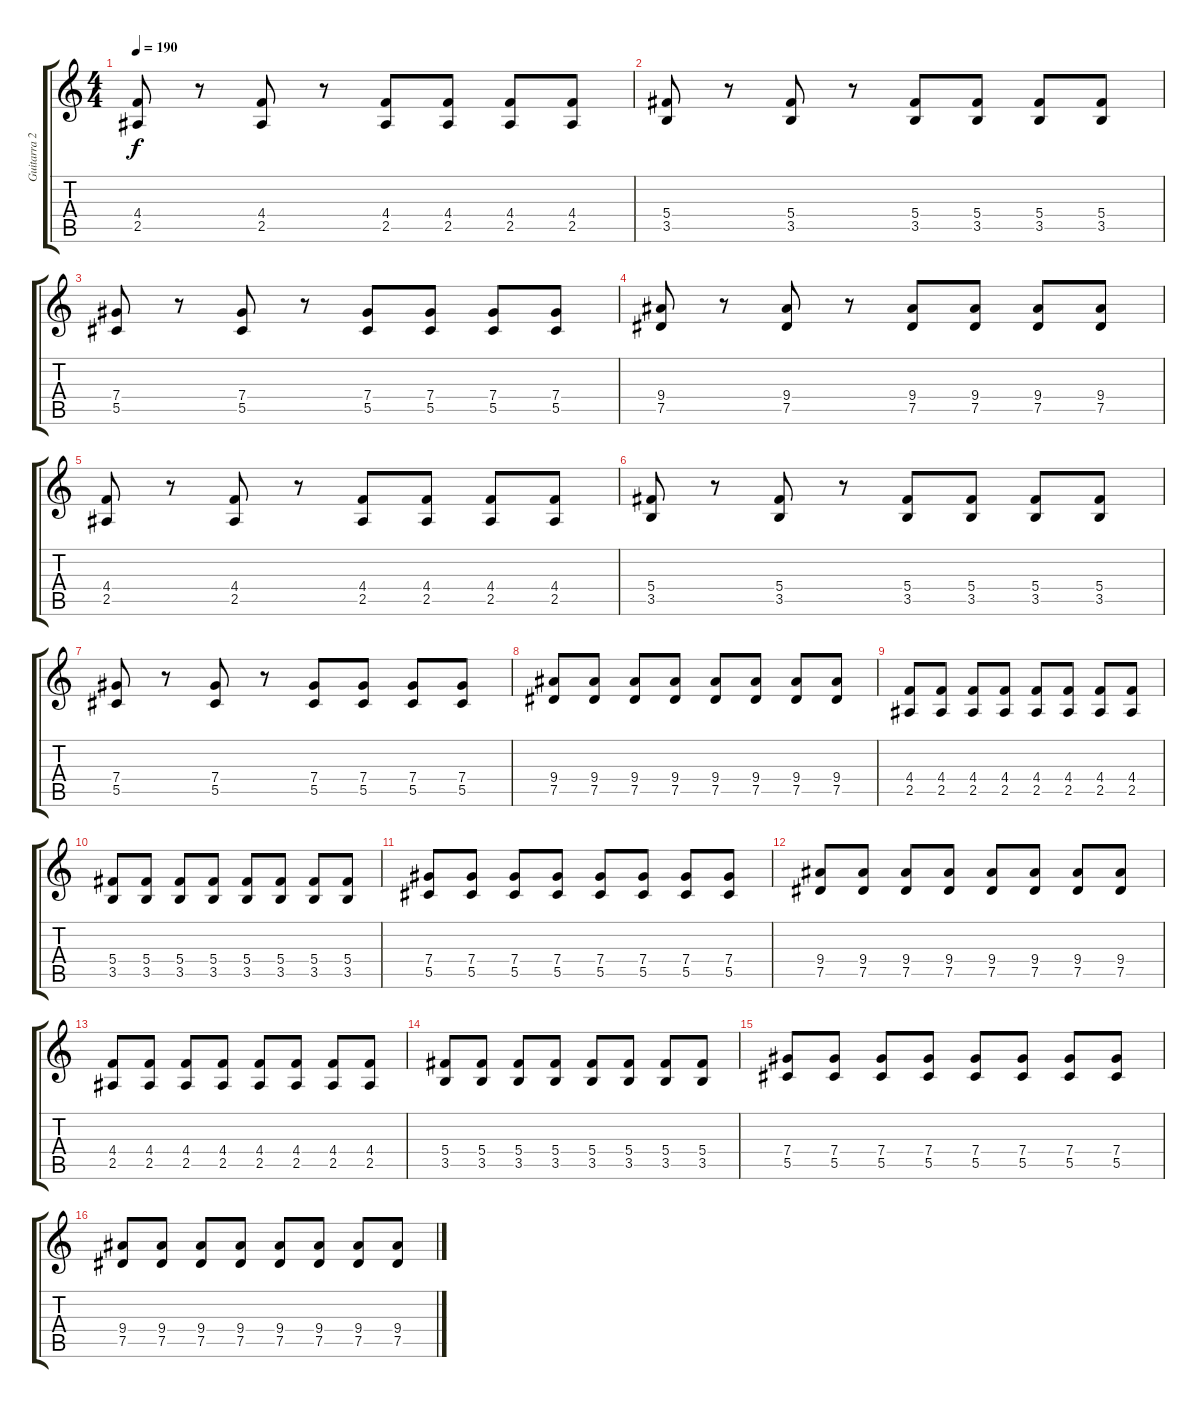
\track ("Guitarra 2" "Guitarra 2") {instrument distortionguitar}
\staff {score tabs}
\tuning (Eb4 Bb3 Gb3 Db3 Ab2 Eb2) {hide}
\ts (4 4)
\tempo 190
\clef g2
\ks c
(4.4 2.5).8{dy f} r.8 (4.4 2.5).8 r.8 (4.4 2.5).8 (4.4 2.5).8 (4.4 2.5).8 (4.4 2.5).8 |
(5.4 3.5).8 r.8 (5.4 3.5).8 r.8 (5.4 3.5).8 (5.4 3.5).8 (5.4 3.5).8 (5.4 3.5).8 |
(7.4 5.5).8 r.8 (7.4 5.5).8 r.8 (7.4 5.5).8 (7.4 5.5).8 (7.4 5.5).8 (7.4 5.5).8 |
(9.4 7.5).8 r.8 (9.4 7.5).8 r.8 (9.4 7.5).8 (9.4 7.5).8 (9.4 7.5).8 (9.4 7.5).8 |
(4.4 2.5).8 r.8 (4.4 2.5).8 r.8 (4.4 2.5).8 (4.4 2.5).8 (4.4 2.5).8 (4.4 2.5).8 |
(5.4 3.5).8 r.8 (5.4 3.5).8 r.8 (5.4 3.5).8 (5.4 3.5).8 (5.4 3.5).8 (5.4 3.5).8 |
(7.4 5.5).8 r.8 (7.4 5.5).8 r.8 (7.4 5.5).8 (7.4 5.5).8 (7.4 5.5).8 (7.4 5.5).8 |
(9.4 7.5).8 (9.4 7.5).8 (9.4 7.5).8 (9.4 7.5).8 (9.4 7.5).8 (9.4 7.5).8 (9.4 7.5).8 (9.4 7.5).8 |
(4.4 2.5).8 (4.4 2.5).8 (4.4 2.5).8 (4.4 2.5).8 (4.4 2.5).8 (4.4 2.5).8 (4.4 2.5).8 (4.4 2.5).8 |
(5.4 3.5).8 (5.4 3.5).8 (5.4 3.5).8 (5.4 3.5).8 (5.4 3.5).8 (5.4 3.5).8 (5.4 3.5).8 (5.4 3.5).8 |
(7.4 5.5).8 (7.4 5.5).8 (7.4 5.5).8 (7.4 5.5).8 (7.4 5.5).8 (7.4 5.5).8 (7.4 5.5).8 (7.4 5.5).8 |
(9.4 7.5).8 (9.4 7.5).8 (9.4 7.5).8 (9.4 7.5).8 (9.4 7.5).8 (9.4 7.5).8 (9.4 7.5).8 (9.4 7.5).8 |
(4.4 2.5).8 (4.4 2.5).8 (4.4 2.5).8 (4.4 2.5).8 (4.4 2.5).8 (4.4 2.5).8 (4.4 2.5).8 (4.4 2.5).8 |
(5.4 3.5).8 (5.4 3.5).8 (5.4 3.5).8 (5.4 3.5).8 (5.4 3.5).8 (5.4 3.5).8 (5.4 3.5).8 (5.4 3.5).8 |
(7.4 5.5).8 (7.4 5.5).8 (7.4 5.5).8 (7.4 5.5).8 (7.4 5.5).8 (7.4 5.5).8 (7.4 5.5).8 (7.4 5.5).8 |
(9.4 7.5).8 (9.4 7.5).8 (9.4 7.5).8 (9.4 7.5).8 (9.4 7.5).8 (9.4 7.5).8 (9.4 7.5).8 (9.4 7.5).8
